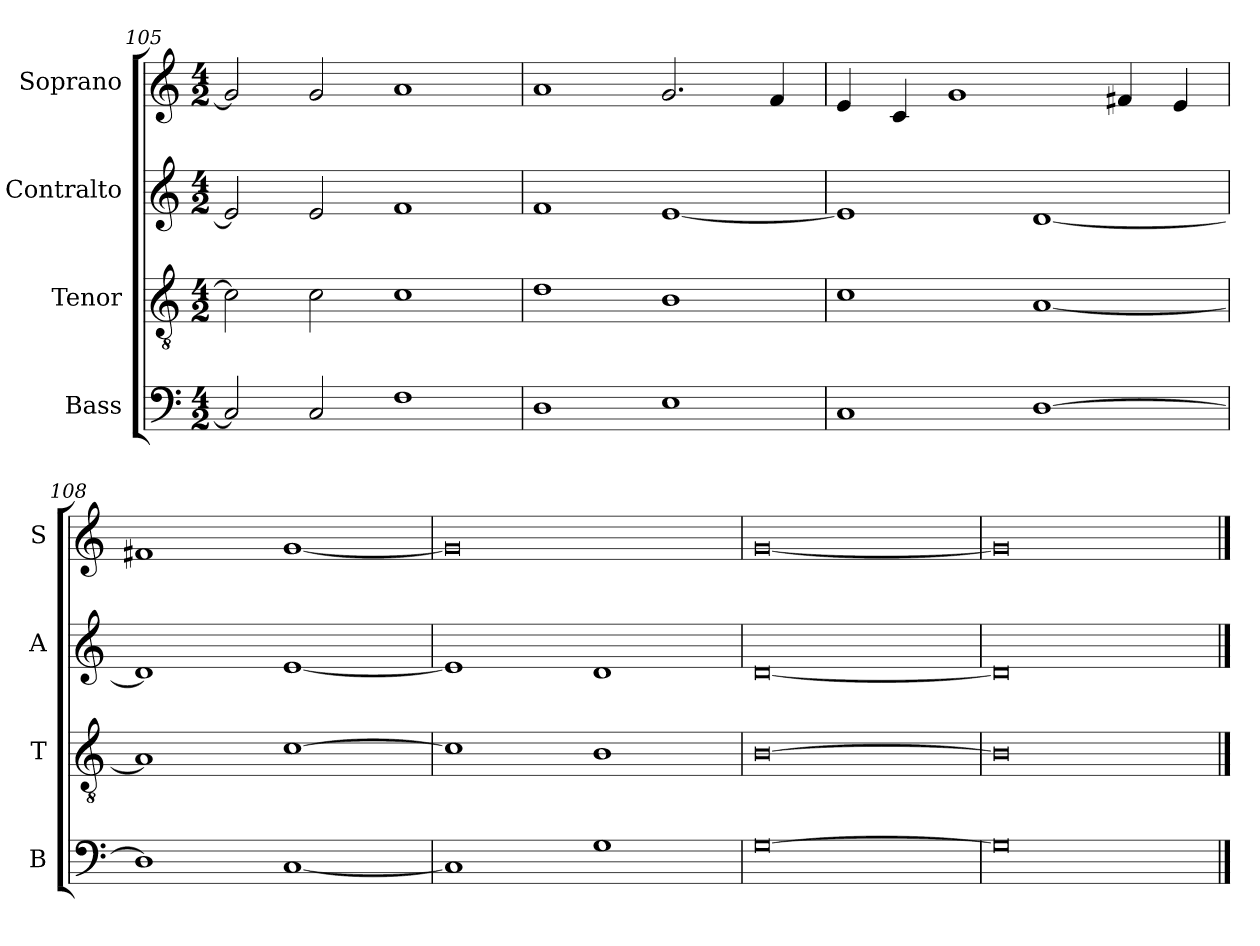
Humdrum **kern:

**kern	**kern	**kern	**kern
*part4	*part3	*part2	*part1
*staff4	*staff3	*staff2	*staff1
*I"Bass	*I"Tenor	*I"Contralto	*I"Soprano
*I'B	*I'T	*I'A	*I'S
*clefF4	*clefGv2	*clefG2	*clefG2
*k[]	*k[]	*k[]	*k[]
*G:mix	*G:mix	*G:mix	*G:mix
*M4/2	*M4/2	*M4/2	*M4/2
=105	=105	=105	=105
2C]	2c]	2e]	2g]
2C	2c	2e	2g
1F	1c	1f	1a
=106	=106	=106	=106
1D	1d	1f	1a
1E	1B	[1e	2.g
.	.	.	4f
=107	=107	=107	=107
1C	1c	1e]	4e
.	.	.	4c
.	.	.	1g
[1D	[1A	[1d	.
.	.	.	4f#X
.	.	.	4e
=108	=108	=108	=108
1D]	1A]	1d]	1f#X
[1C	[1c	[1e	[1g
=109	=109	=109	=109
1C]	1c]	1e]	0g]
1G	1B	1d	.
=110	=110	=110	=110
[0G	[0B	[0d	[0g
=111	=111	=111	=111
0G]	0B]	0d]	0g]
==	==	==	==
*-	*-	*-	*-
